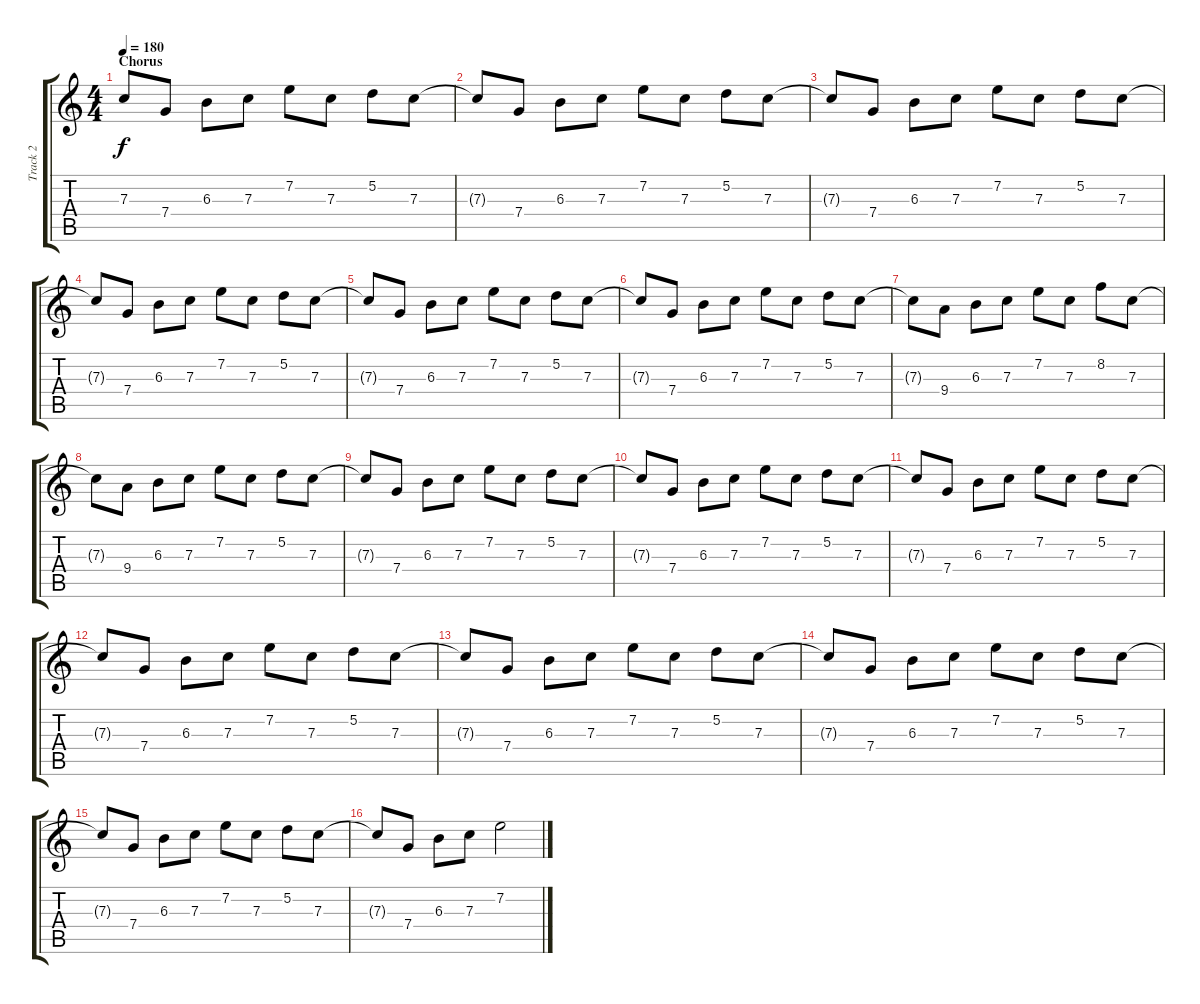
\track ("Track 2" "Track 2") {instrument distortionguitar}
\staff {score tabs}
\tuning (D4 A3 F3 C3 G2 C2) {hide}
\ts (4 4)
\section ("" "Chorus")
\tempo 180
\clef g2
\ks c
7.3.8{dy f} 7.4.8 6.3.8 7.3.8 7.2.8 7.3.8 5.2.8 7.3.8 |
7.3{t}.8 7.4.8 6.3.8 7.3.8 7.2.8 7.3.8 5.2.8 7.3.8 |
7.3{t}.8 7.4.8 6.3.8 7.3.8 7.2.8 7.3.8 5.2.8 7.3.8 |
7.3{t}.8 7.4.8 6.3.8 7.3.8 7.2.8 7.3.8 5.2.8 7.3.8 |
7.3{t}.8 7.4.8 6.3.8 7.3.8 7.2.8 7.3.8 5.2.8 7.3.8 |
7.3{t}.8 7.4.8 6.3.8 7.3.8 7.2.8 7.3.8 5.2.8 7.3.8 |
7.3{t}.8 9.4.8 6.3.8 7.3.8 7.2.8 7.3.8 8.2.8 7.3.8 |
7.3{t}.8 9.4.8 6.3.8 7.3.8 7.2.8 7.3.8 5.2.8 7.3.8 |
7.3{t}.8 7.4.8 6.3.8 7.3.8 7.2.8 7.3.8 5.2.8 7.3.8 |
7.3{t}.8 7.4.8 6.3.8 7.3.8 7.2.8 7.3.8 5.2.8 7.3.8 |
7.3{t}.8 7.4.8 6.3.8 7.3.8 7.2.8 7.3.8 5.2.8 7.3.8 |
7.3{t}.8 7.4.8 6.3.8 7.3.8 7.2.8 7.3.8 5.2.8 7.3.8 |
7.3{t}.8 7.4.8 6.3.8 7.3.8 7.2.8 7.3.8 5.2.8 7.3.8 |
7.3{t}.8 7.4.8 6.3.8 7.3.8 7.2.8 7.3.8 5.2.8 7.3.8 |
7.3{t}.8 7.4.8 6.3.8 7.3.8 7.2.8 7.3.8 5.2.8 7.3.8 |
7.3{t}.8 7.4.8 6.3.8 7.3.8 7.2.2
